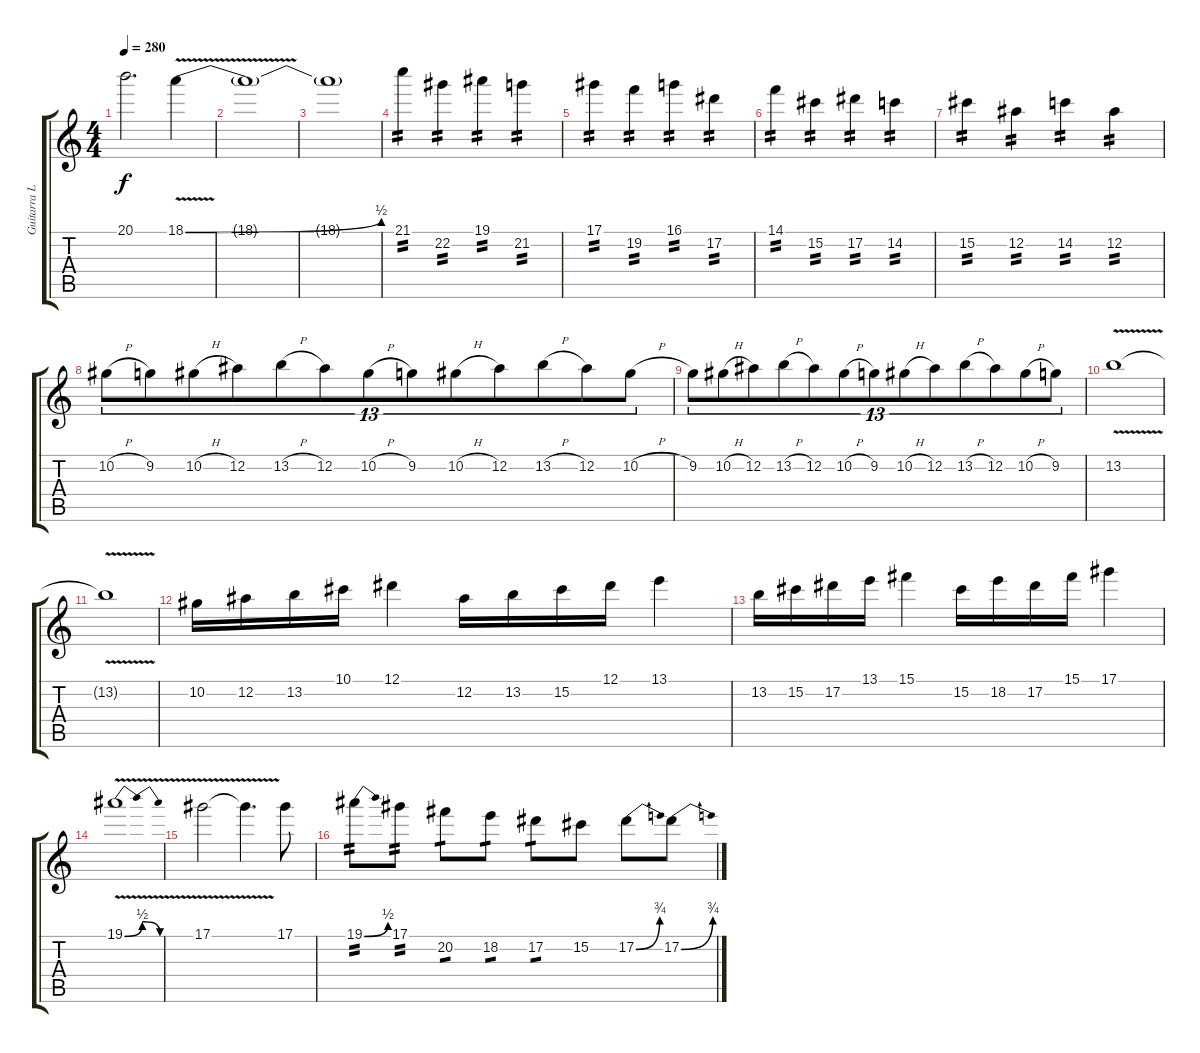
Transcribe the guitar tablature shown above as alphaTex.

\track ("Guitarra Líder" "Guitarra L") {instrument overdrivenguitar}
\staff {score tabs}
\tuning (Eb4 Bb3 Gb3 Db3 Ab2 Eb2) {hide}
\ts (4 4)
\tempo 280
\clef g2
\ks c
20.1{t}.2{d dy f} 18.1{be (bend 0 0 60 2) v}.4 |
18.1{t}.1 |
18.1{t}.1 |
21.1.4{tp 2} 22.2.4{tp 2} 19.1.4{tp 2} 21.2.4{tp 2} |
17.1.4{tp 2} 19.2.4{tp 2} 16.1.4{tp 2} 17.2.4{tp 2} |
14.1.4{tp 2} 15.2.4{tp 2} 17.2.4{tp 2} 14.2.4{tp 2} |
15.2.4{tp 2} 12.2.4{tp 2} 14.2.4{tp 2} 12.2.4{tp 2} |
10.2{h}.8{tu (13 8)} 9.2.8{tu (13 8)} 10.2{h}.8{tu (13 8)} 12.2.8{tu (13 8)} 13.2{h}.8{tu (13 8)} 12.2.8{tu (13 8)} 10.2{h}.8{tu (13 8)} 9.2.8{tu (13 8)} 10.2{h}.8{tu (13 8)} 12.2.8{tu (13 8)} 13.2{h}.8{tu (13 8)} 12.2.8{tu (13 8)} 10.2{h}.8{tu (13 8)} |
9.2.8{tu (13 8)} 10.2{h}.8{tu (13 8)} 12.2.8{tu (13 8)} 13.2{h}.8{tu (13 8)} 12.2.8{tu (13 8)} 10.2{h}.8{tu (13 8)} 9.2.8{tu (13 8)} 10.2{h}.8{tu (13 8)} 12.2.8{tu (13 8)} 13.2{h}.8{tu (13 8)} 12.2.8{tu (13 8)} 10.2{h}.8{tu (13 8)} 9.2.8{tu (13 8)} |
13.2{v}.1 |
13.2{t}.1 |
10.2.16 12.2.16 13.2.16 10.1.16 12.1.4 12.2.16 13.2.16 15.2.16 12.1.16 13.1.4 |
13.2.16 15.2.16 17.2.16 13.1.16 15.1.4 15.2.16 18.2.16 17.2.16 15.1.16 17.1.4 |
19.1{be (bendrelease 0 0 15 2 36 2 60 0) v}.1 |
17.1{v}.2 17.1{t}.4{d} 17.1.8 |
19.1{be (bend 0 0 60 2)}.8{tp 2} 17.1.8{tp 2} 20.2.8{tp 1} 18.2.8{tp 1} 17.2.8{tp 1} 15.2.8 17.2{be (bend 0 0 60 3)}.8 17.2{be (bend 0 0 60 3)}.8
